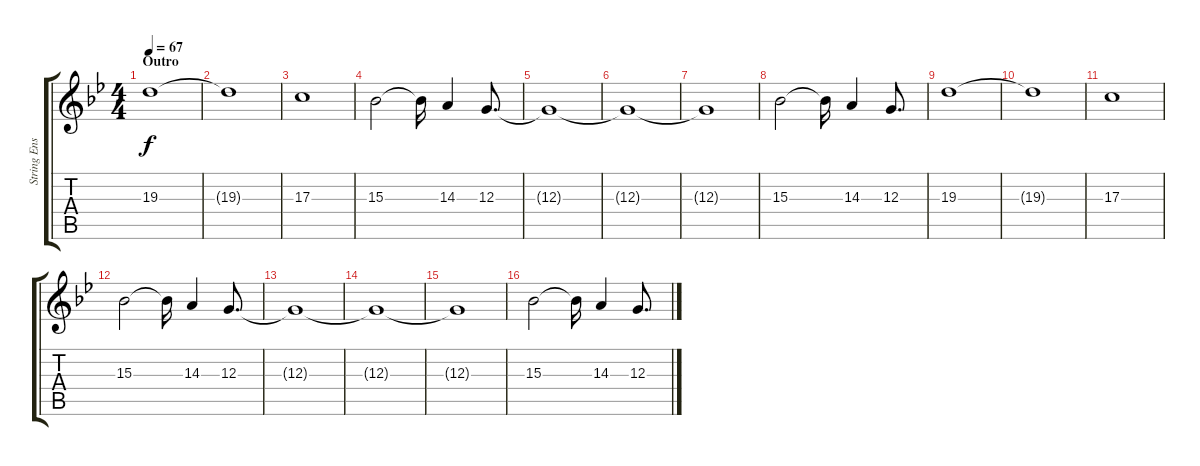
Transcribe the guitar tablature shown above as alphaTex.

\track ("String Ensemble 2" "String Ens") {instrument stringensemble1}
\staff {score tabs}
\tuning (E4 B3 G3 D3 A2 D2) {hide}
\ts (4 4)
\section ("" "Outro")
\tempo 67
\clef g2
\ks bb
19.3.1{dy f volume 14} |
19.3{t}.1 |
17.3.1 |
15.3.2 15.3{t}.16 14.3.4 12.3.8{d} |
12.3{t}.1 |
12.3{t}.1 |
12.3{t}.1 |
15.3.2{volume 16} 15.3{t}.16 14.3.4 12.3.8{d} |
19.3.1 |
19.3{t}.1 |
17.3.1 |
15.3.2 15.3{t}.16 14.3.4 12.3.8{d} |
12.3{t}.1 |
12.3{t}.1 |
12.3{t}.1 |
15.3.2{volume 16} 15.3{t}.16 14.3.4 12.3.8{d}
